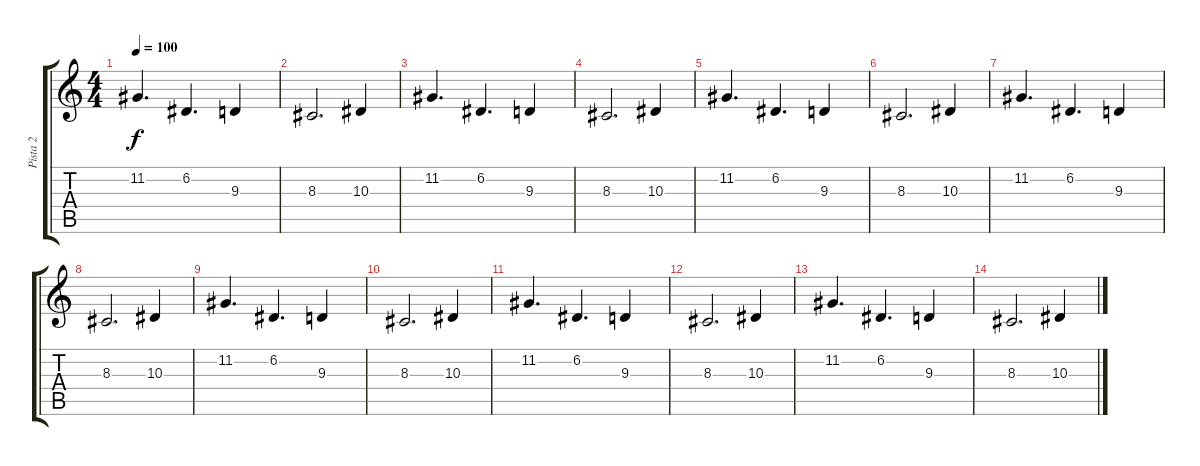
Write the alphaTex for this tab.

\track ("Pista 2" "Pista 2") {instrument pizzicatostrings}
\staff {score tabs}
\tuning (D4 A3 F3 C3 G2 D2) {hide}
\ts (4 4)
\tempo 100
\clef g2
\ks c
11.2.4{d dy f} 6.2.4{d} 9.3.4 |
8.3.2{d} 10.3.4 |
11.2.4{d} 6.2.4{d} 9.3.4 |
8.3.2{d} 10.3.4 |
11.2.4{d} 6.2.4{d} 9.3.4 |
8.3.2{d} 10.3.4 |
11.2.4{d} 6.2.4{d} 9.3.4 |
8.3.2{d} 10.3.4 |
11.2.4{d} 6.2.4{d} 9.3.4 |
8.3.2{d} 10.3.4 |
11.2.4{d} 6.2.4{d} 9.3.4 |
8.3.2{d} 10.3.4 |
11.2.4{d} 6.2.4{d} 9.3.4 |
8.3.2{d} 10.3.4
